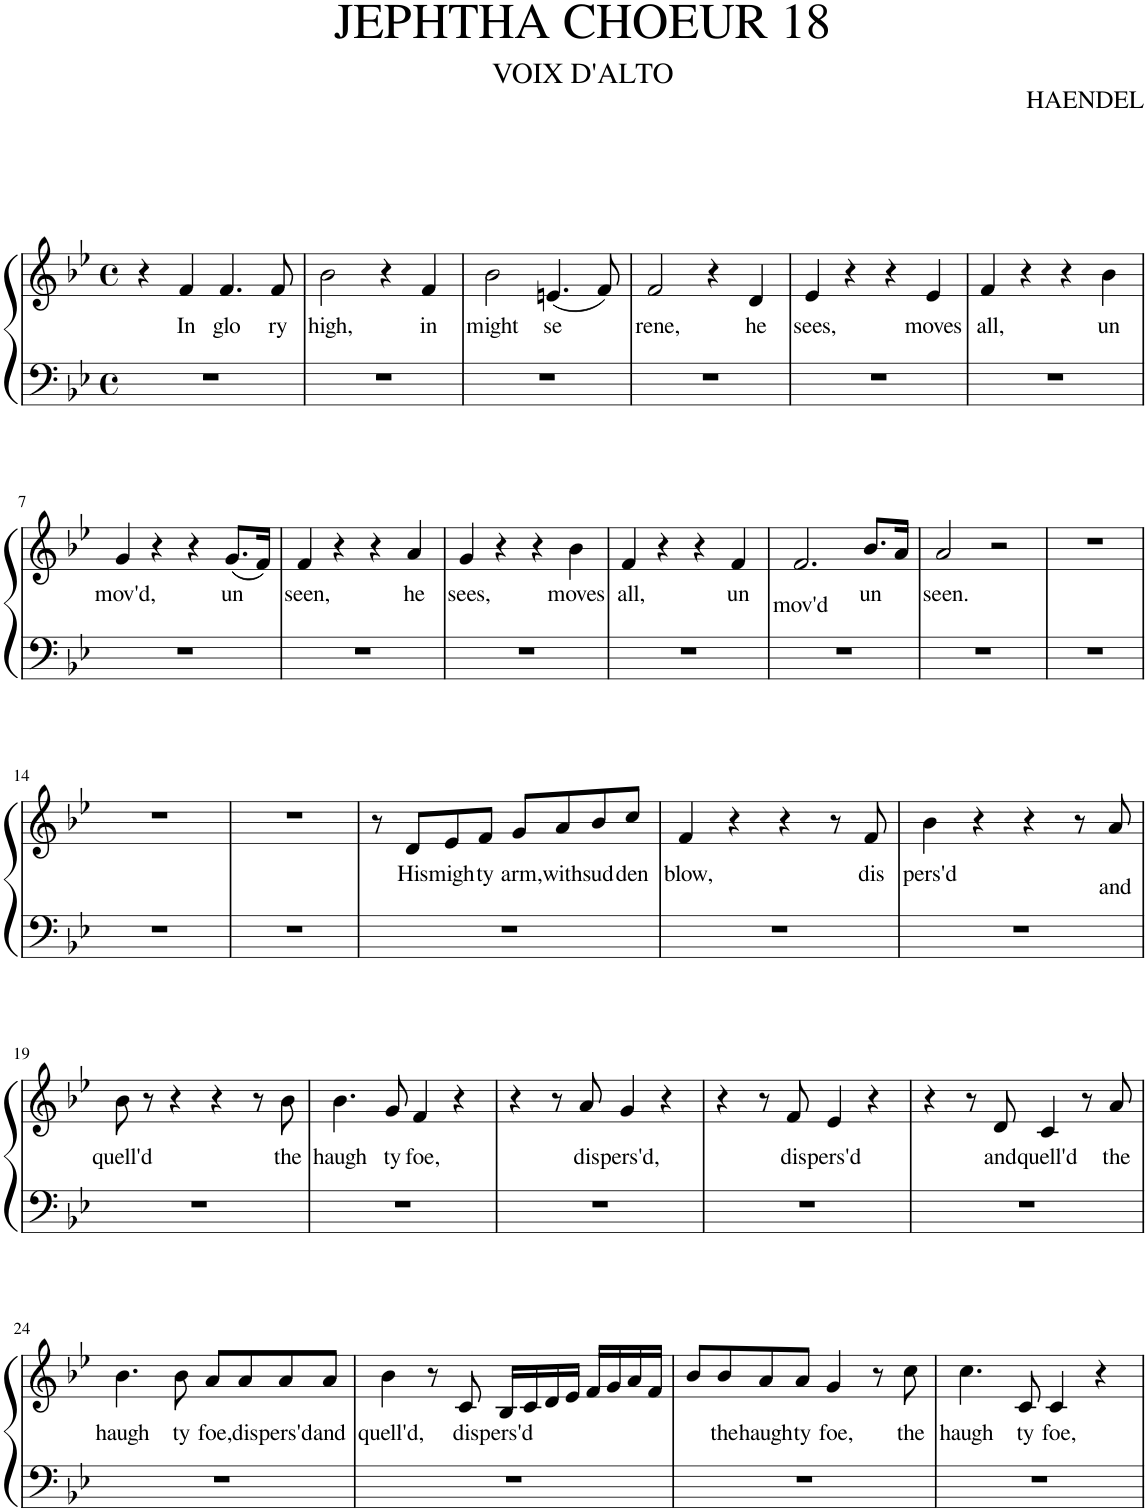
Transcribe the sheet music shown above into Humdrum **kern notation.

**kern	**kern	**text
*part1	*part1	*part1
*staff2	*staff1	*staff1
*I"Piano	*	*
*I'Pno.	*	*
*clefF4	*clefG2	*
*k[b-e-]	*k[b-e-]	*
*M4/4	*M4/4	*
*met(c)	*met(c)	*
=1	=1	=1
1r	4r	.
!	!	!LO:LY:b
.	4f/	In
!	!	!LO:LY:b
.	4.f/	glo
!	!	!LO:LY:b
.	8f/	ry
=2	=2	=2
!	!	!LO:LY:b
1r	2b-\	high,
.	4r	.
!	!	!LO:LY:b
.	4f/	in
=3	=3	=3
!	!	!LO:LY:b
1r	2b-\	might
!	!	!LO:LY:b
.	(4.en/	se
.	8f/)	.
=4	=4	=4
!	!	!LO:LY:b
1r	2f/	rene,
.	4r	.
!	!	!LO:LY:b
.	4d/	he
=5	=5	=5
!	!	!LO:LY:b
1r	4e-/	sees,
.	4r	.
.	4r	.
!	!	!LO:LY:b
.	4e-/	moves
=6	=6	=6
!	!	!LO:LY:b
1r	4f/	all,
.	4r	.
.	4r	.
!	!	!LO:LY:b
.	4b-\	un
!!LO:LB:g=z
=7	=7	=7
!	!	!LO:LY:b
1r	4g/	mov'd,
.	4r	.
.	4r	.
!	!	!LO:LY:b
.	(8.g/L	un
.	16f/Jk)	.
=8	=8	=8
!	!	!LO:LY:b
1r	4f/	seen,
.	4r	.
.	4r	.
!	!	!LO:LY:b
.	4a/	he
=9	=9	=9
!	!	!LO:LY:b
1r	4g/	sees,
.	4r	.
.	4r	.
!	!	!LO:LY:b
.	4b-\	moves
=10	=10	=10
!	!	!LO:LY:b
1r	4f/	all,
.	4r	.
.	4r	.
!	!	!LO:LY:b
.	4f/	un
=11	=11	=11
!	!	!LO:LY:b
1r	2.f/	mov'd
!	!	!LO:LY:b
.	8.b-/L	un
.	16a/Jk	.
=12	=12	=12
!	!	!LO:LY:b
1r	2a/	seen.
.	2r	.
=13	=13	=13
1r	1r	.
!!LO:LB:g=z
=14	=14	=14
1r	1r	.
=15	=15	=15
1r	1r	.
=16	=16	=16
1r	8r	.
!	!	!LO:LY:b
.	8d/L	His
!	!	!LO:LY:b
.	8e-/	migh
!	!	!LO:LY:b
.	8f/J	ty
!	!	!LO:LY:b
.	8g/L	arm,
!	!	!LO:LY:b
.	8a/	with
!	!	!LO:LY:b
.	8b-/	sud
!	!	!LO:LY:b
.	8cc/J	den
=17	=17	=17
!	!	!LO:LY:b
1r	4f/	blow,
.	4r	.
.	4r	.
.	8r	.
!	!	!LO:LY:b
.	8f/	dis
=18	=18	=18
!	!	!LO:LY:b
1r	4b-\	pers'd
.	4r	.
.	4r	.
.	8r	.
!	!	!LO:LY:b
.	8a/	and
!!LO:LB:g=z
=19	=19	=19
!	!	!LO:LY:b
1r	8b-\	quell'd
.	8r	.
.	4r	.
.	4r	.
.	8r	.
!	!	!LO:LY:b
.	8b-\	the
=20	=20	=20
!	!	!LO:LY:b
1r	4.b-\	haugh
!	!	!LO:LY:b
.	8g/	ty
!	!	!LO:LY:b
.	4f/	foe,
.	4r	.
=21	=21	=21
1r	4r	.
.	8r	.
!	!	!LO:LY:b
.	8a/	dis
!	!	!LO:LY:b
.	4g/	pers'd,
.	4r	.
=22	=22	=22
1r	4r	.
.	8r	.
!	!	!LO:LY:b
.	8f/	dis
!	!	!LO:LY:b
.	4e-/	pers'd
.	4r	.
=23	=23	=23
1r	4r	.
.	8r	.
!	!	!LO:LY:b
.	8d/	and
!	!	!LO:LY:b
.	4c/	quell'd
.	8r	.
!	!	!LO:LY:b
.	8a/	the
!!LO:LB:g=z
=24	=24	=24
!	!	!LO:LY:b
1r	4.b-\	haugh
!	!	!LO:LY:b
.	8b-\	ty
!	!	!LO:LY:b
.	8a/L	foe,
!	!	!LO:LY:b
.	8a/	dis
!	!	!LO:LY:b
.	8a/	pers'd
!	!	!LO:LY:b
.	8a/J	and
=25	=25	=25
!	!	!LO:LY:b
1r	4b-\	quell'd,
.	8r	.
!	!	!LO:LY:b
.	8c/	dis
!	!	!LO:LY:b
.	16B-/LL	pers'd
.	16c/	.
.	16d/	.
.	16e-/JJ	.
.	16f/LL	.
.	16g/	.
.	16a/	.
.	16f/JJ	.
=26	=26	=26
1r	8b-/L	.
!	!	!LO:LY:b
.	8b-/	the
!	!	!LO:LY:b
.	8a/	haugh
!	!	!LO:LY:b
.	8a/J	ty
!	!	!LO:LY:b
.	4g/	foe,
.	8r	.
!	!	!LO:LY:b
.	8cc\	the
=27	=27	=27
!	!	!LO:LY:b
1r	4.cc\	haugh
!	!	!LO:LY:b
.	8c/	ty
!	!	!LO:LY:b
.	4c/	foe,
.	4r	.
=	=	=
*-	*-	*-
